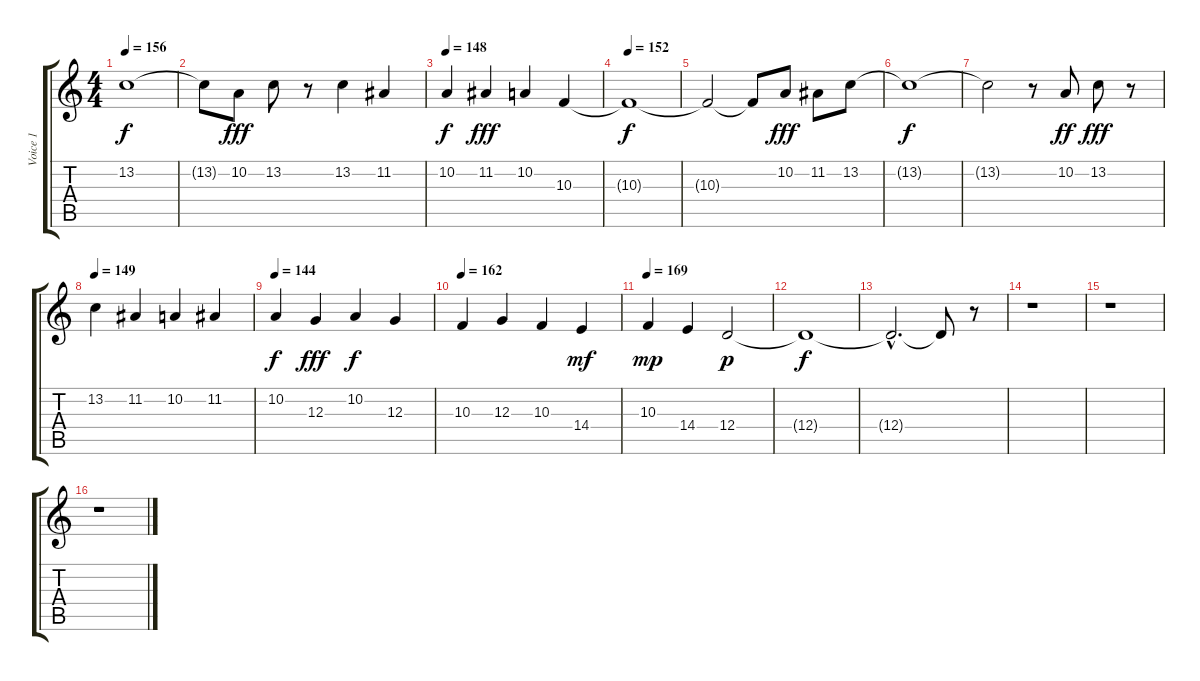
\track ("Voice 1" "Voice 1") {instrument choiraahs}
\staff {score tabs}
\tuning (E4 B3 G3 D3 A2 E2) {hide}
\ts (4 4)
\tempo 156
\clef g2
\ks c
13.2{t}.1{dy f} |
13.2{t}.8 10.2.8{dy fff} 13.2.8 r.8 13.2.4 11.2.4 |
\tempo 148
10.2.4{dy f} 11.2.4{dy fff} 10.2.4 10.3.4 |
\tempo 152
10.3{t}.1{dy f} |
10.3{t}.2 10.3{t}.8 10.2.8{dy fff} 11.2.8 13.2.8 |
13.2{t}.1{dy f} |
13.2{t}.2 r.8 10.2.8{dy ff} 13.2.8{dy fff} r.8 |
\tempo 149
13.2.4 11.2.4 10.2.4 11.2.4 |
\tempo 144
10.2.4{dy f} 12.3.4{dy fff} 10.2.4{dy f} 12.3.4 |
\tempo 162
10.3.4 12.3.4 10.3.4 14.4.4{dy mf} |
\tempo 169
10.3.4{dy mp} 14.4.4 12.4.2{dy p} |
12.4{t}.1{dy f} |
12.4{hac t}.2{d} 12.4{t}.8 r.8 |
r.1 |
r.1 |
r.1
